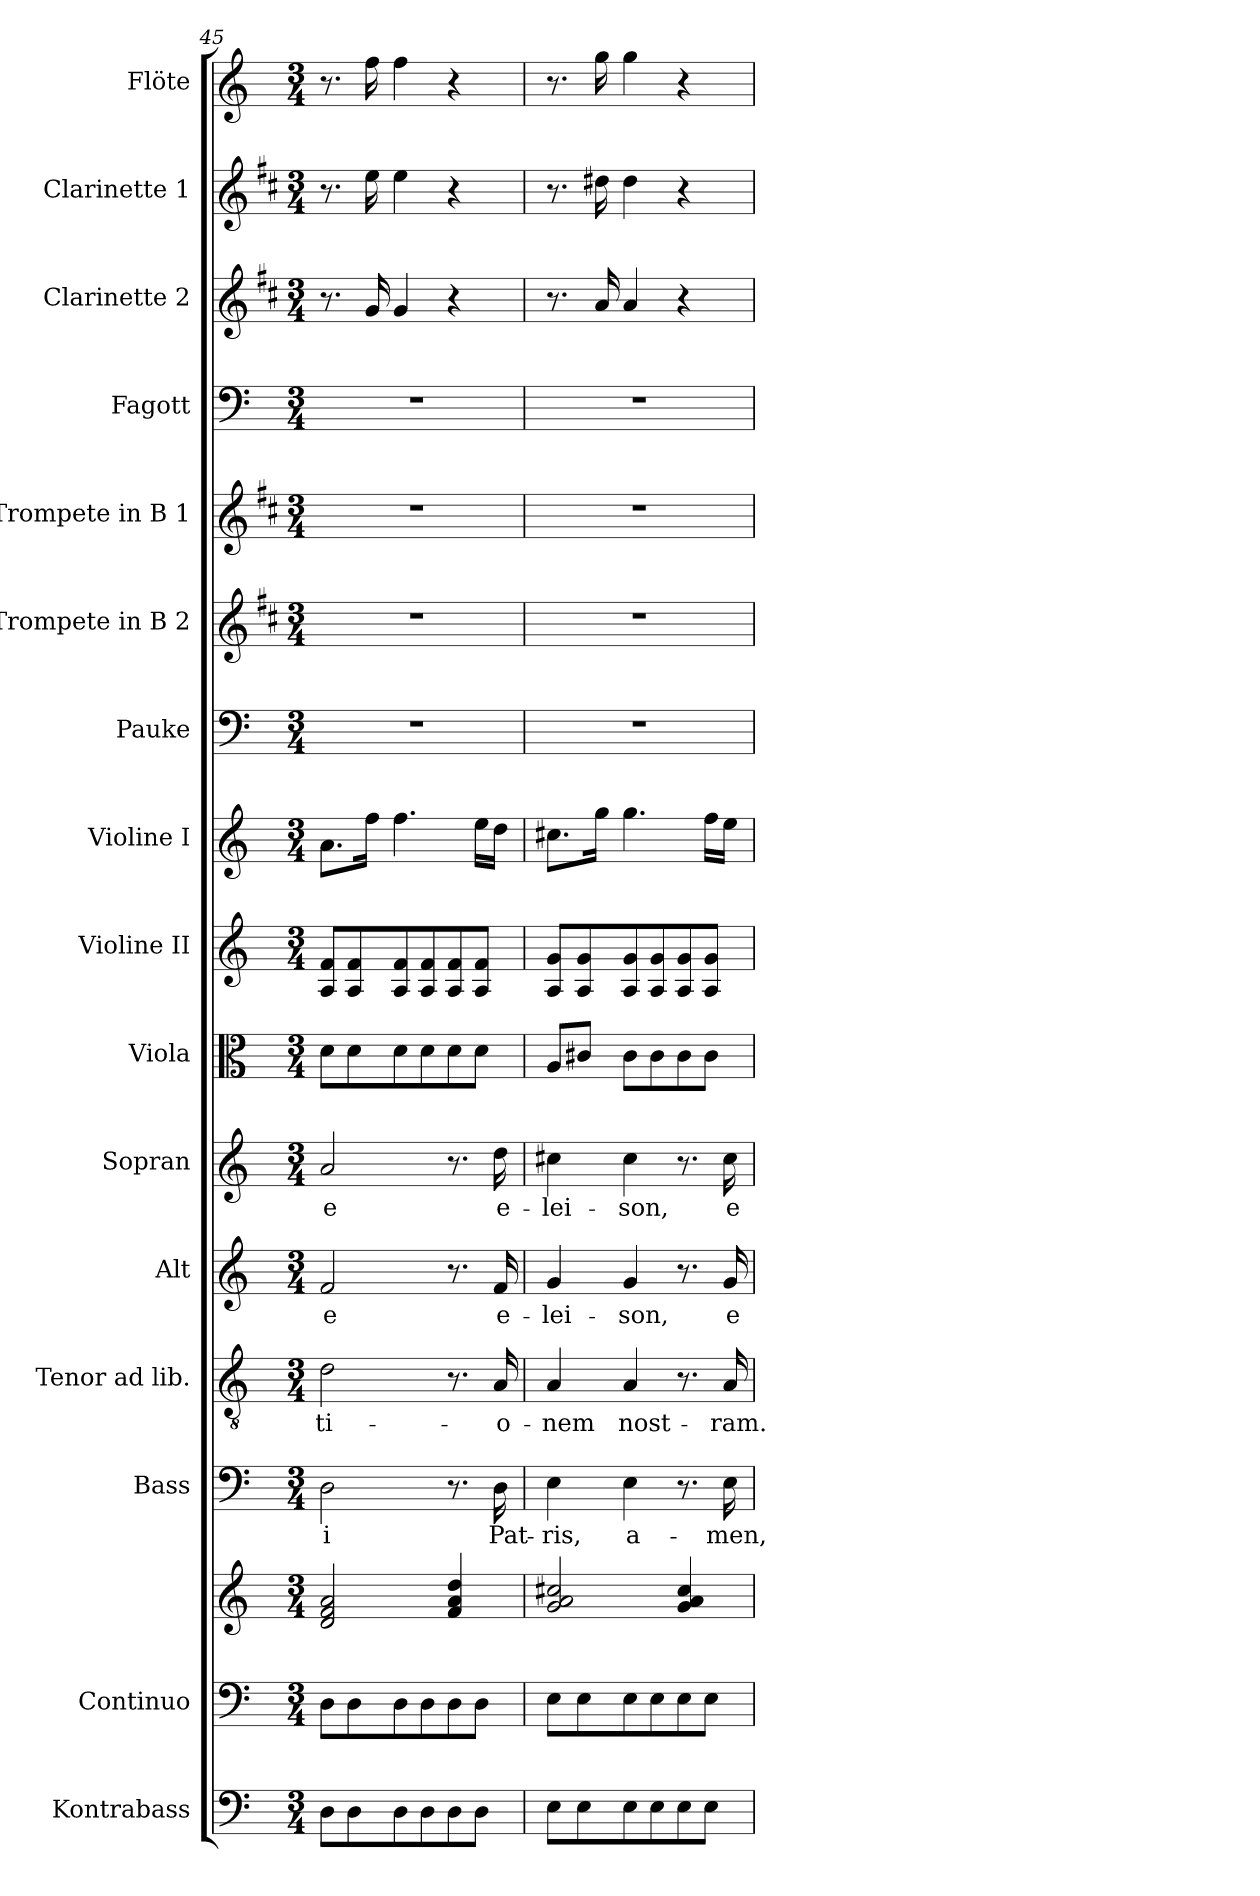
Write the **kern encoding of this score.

**kern	**kern	**kern	**kern	**text	**kern	**text	**kern	**text	**kern	**text	**kern	**kern	**kern	**kern	**kern	**kern	**kern	**kern	**kern	**kern
*part16	*part15	*part15	*part14	*part14	*part13	*part13	*part12	*part12	*part11	*part11	*part10	*part9	*part8	*part7	*part6	*part5	*part4	*part3	*part2	*part1
*staff17	*staff16	*staff15	*staff14	*staff14	*staff13	*staff13	*staff12	*staff12	*staff11	*staff11	*staff10	*staff9	*staff8	*staff7	*staff6	*staff5	*staff4	*staff3	*staff2	*staff1
*I"Kontrabass	*I"Continuo	*	*I"Bass	*	*I"Tenor ad lib.	*	*I"Alt	*	*I"Sopran	*	*I"Viola	*I"Violine II	*I"Violine I	*I"Pauke	*I"Trompete in B 2	*I"Trompete in B 1	*I"Fagott	*I"Clarinette 2	*I"Clarinette 1	*I"Flöte
*I'Kb.	*I'cont.	*	*I'B	*	*I'T	*	*I'A	*	*I'S	*	*I'Vla.	*I'Vl. II	*I'Vl. I	*I'Pk.	*	*	*I'Fg.	*I'Cl. 2	*I'Cl. 1	*I'Fl.
!!LO:PB:g=z
*clefF4	*clefF4	*clefG2	*clefF4	*	*clefGv2	*	*clefG2	*	*clefG2	*	*clefC3	*clefG2	*clefG2	*clefF4	*clefG2	*clefG2	*clefF4	*clefG2	*clefG2	*clefG2
*ITrd7c12	*	*	*	*	*	*	*	*	*	*	*	*	*	*	*ITrd1c2	*ITrd1c2	*	*ITrd1c2	*ITrd1c2	*
*k[]	*k[]	*k[]	*k[]	*	*k[]	*	*k[]	*	*k[]	*	*k[]	*k[]	*k[]	*k[]	*k[]	*k[]	*k[]	*k[]	*k[]	*k[]
*C:	*C:	*C:	*C:	*	*C:	*	*C:	*	*C:	*	*C:	*C:	*C:	*C:	*C:	*C:	*C:	*C:	*C:	*C:
*M3/4	*M3/4	*M3/4	*M3/4	*	*M3/4	*	*M3/4	*	*M3/4	*	*M3/4	*M3/4	*M3/4	*M3/4	*M3/4	*M3/4	*M3/4	*M3/4	*M3/4	*M3/4
=45	=45	=45	=45	=45	=45	=45	=45	=45	=45	=45	=45	=45	=45	=45	=45	=45	=45	=45	=45	=45
!	!	!	!	!LO:LY:b	!	!LO:LY:b	!	!LO:LY:b	!	!LO:LY:b	!	!	!	!	!	!	!	!	!	!
8DD\L	8D\L	2d/ 2f/ 2a/	2D\	-i	2d\	-ti-	2f/	-e	2a/	-e	8d\L	8A/ 8f/L	8.a\L	2.r	2.r	2.r	2.r	8.r	8.r	8.r
8DD\	8D\	.	.	.	.	.	.	.	.	.	8d\	8A/ 8f/	.	.	.	.	.	.	.	.
.	.	.	.	.	.	.	.	.	.	.	.	.	16ff\Jk	.	.	.	.	16f/	16dd\	16ff\
8DD\	8D\	.	.	.	.	.	.	.	.	.	8d\	8A/ 8f/	4.ff\	.	.	.	.	4f/	4dd\	4ff\
8DD\	8D\	.	.	.	.	.	.	.	.	.	8d\	8A/ 8f/	.	.	.	.	.	.	.	.
8DD\	8D\	4f/ 4a/ 4dd/	8.r	.	8.r	.	8.r	.	8.r	.	8d\	8A/ 8f/	.	.	.	.	.	4r	4r	4r
8DD\J	8D\J	.	.	.	.	.	.	.	.	.	8d\J	8A/ 8f/J	16ee\LL	.	.	.	.	.	.	.
!	!	!	!	!LO:LY:b	!	!LO:LY:b	!	!LO:LY:b	!	!LO:LY:b	!	!	!	!	!	!	!	!	!	!
.	.	.	16D\	Pat-	16A/	-o-	16f/	e-	16dd\	e-	.	.	16dd\JJ	.	.	.	.	.	.	.
=46	=46	=46	=46	=46	=46	=46	=46	=46	=46	=46	=46	=46	=46	=46	=46	=46	=46	=46	=46	=46
!	!	!	!	!LO:LY:b	!	!LO:LY:b	!	!LO:LY:b	!	!LO:LY:b	!	!	!	!	!	!	!	!	!	!
8EE\L	8E\L	2g/ 2a/ 2cc#X/	4E\	-ris,	4A/	-nem	4g/	-lei-	4cc#X\	-lei-	8A/L	8A/ 8g/L	8.cc#X\L	2.r	2.r	2.r	2.r	8.r	8.r	8.r
8EE\	8E\	.	.	.	.	.	.	.	.	.	8c#X/J	8A/ 8g/	.	.	.	.	.	.	.	.
.	.	.	.	.	.	.	.	.	.	.	.	.	16gg\Jk	.	.	.	.	16g/	16cc#X\	16gg\
!	!	!	!	!LO:LY:b	!	!LO:LY:b	!	!LO:LY:b	!	!LO:LY:b	!	!	!	!	!	!	!	!	!	!
8EE\	8E\	.	4E\	a-	4A/	nost-	4g/	-son,	4cc#\	-son,	8c#\L	8A/ 8g/	4.gg\	.	.	.	.	4g/	4cc#\	4gg\
8EE\	8E\	.	.	.	.	.	.	.	.	.	8c#\	8A/ 8g/	.	.	.	.	.	.	.	.
8EE\	8E\	4g/ 4a/ 4cc#/	8.r	.	8.r	.	8.r	.	8.r	.	8c#\	8A/ 8g/	.	.	.	.	.	4r	4r	4r
8EE\J	8E\J	.	.	.	.	.	.	.	.	.	8c#\J	8A/ 8g/J	16ff\LL	.	.	.	.	.	.	.
!	!	!	!	!LO:LY:b	!	!LO:LY:b	!	!LO:LY:b	!	!LO:LY:b	!	!	!	!	!	!	!	!	!	!
.	.	.	16E\	-men,	16A/	-ram.	16g/	e-	16cc#\	e-	.	.	16ee\JJ	.	.	.	.	.	.	.
=	=	=	=	=	=	=	=	=	=	=	=	=	=	=	=	=	=	=	=	=
*-	*-	*-	*-	*-	*-	*-	*-	*-	*-	*-	*-	*-	*-	*-	*-	*-	*-	*-	*-	*-
